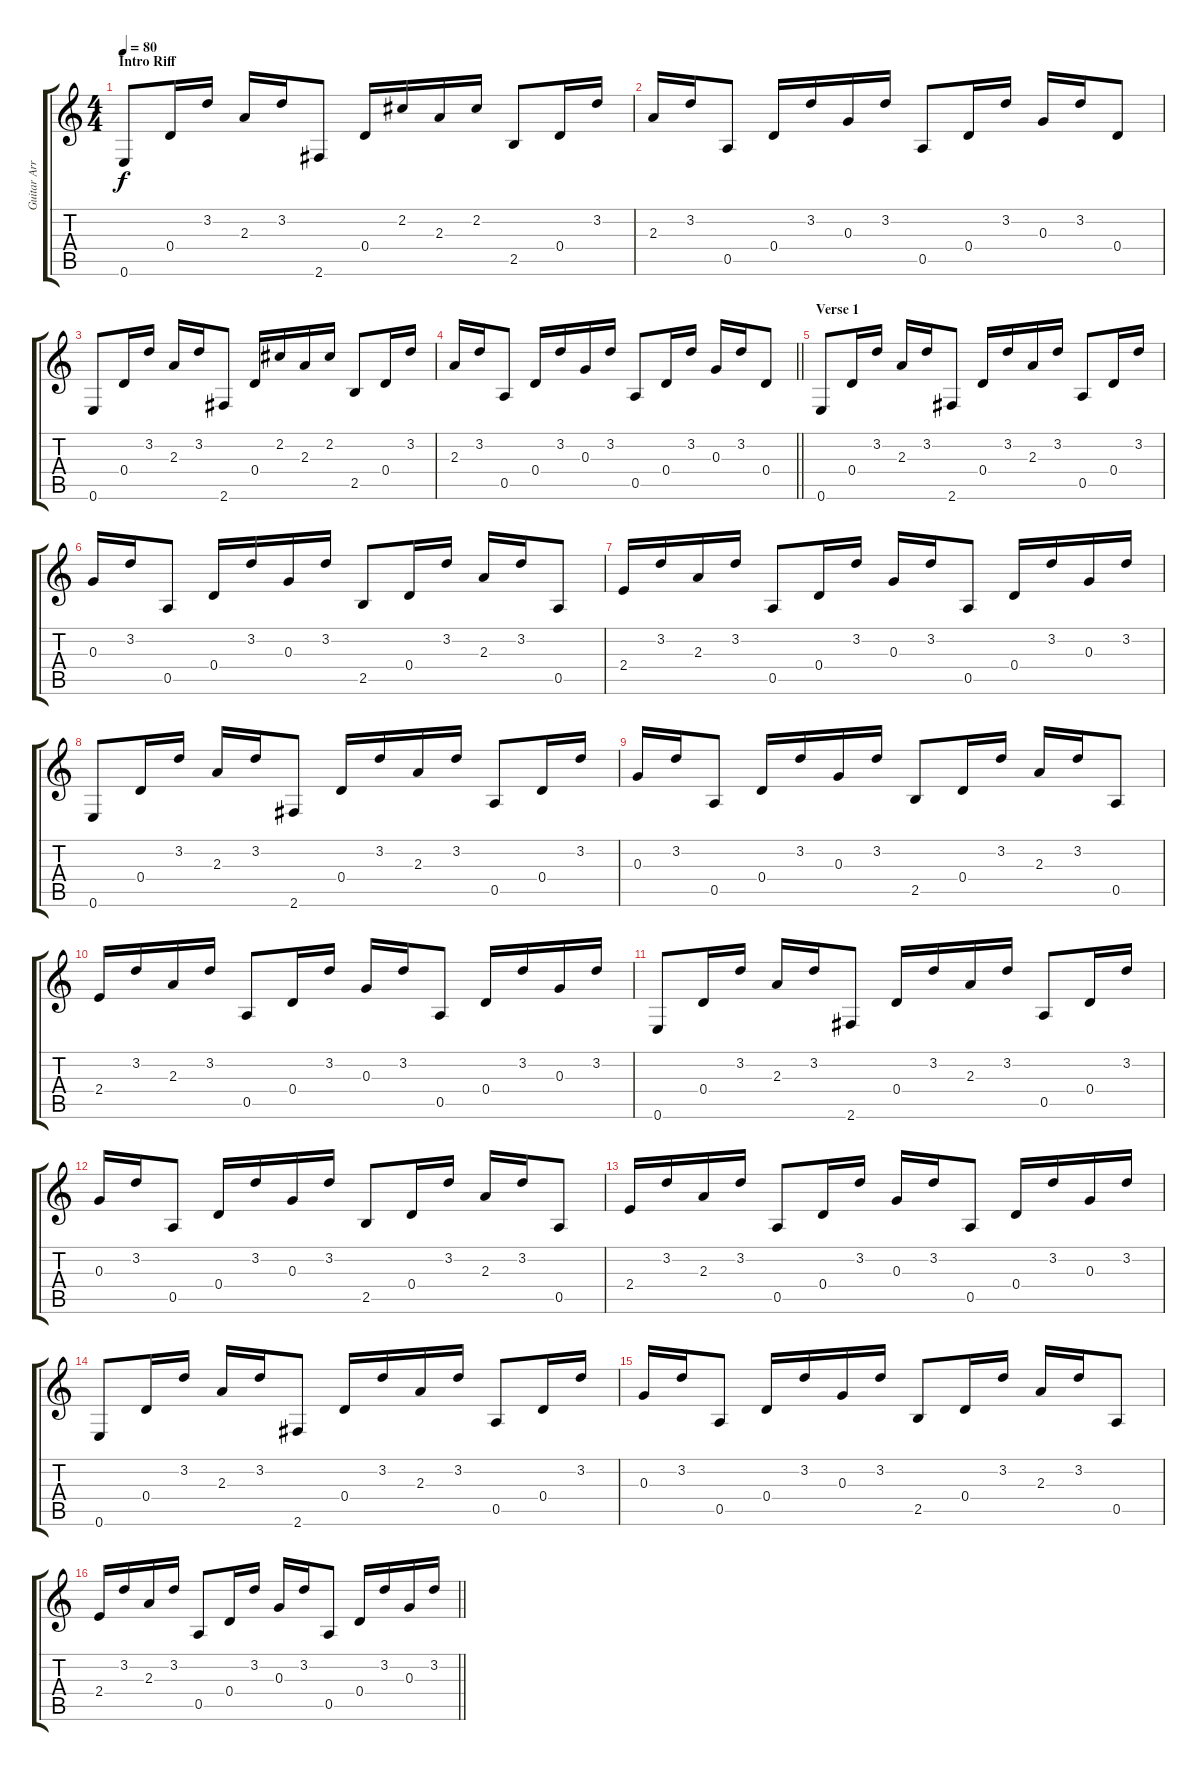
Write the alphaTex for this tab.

\track ("Guitar Arrpegios" "Guitar Arr") {instrument acousticguitarsteel}
\staff {score tabs}
\tuning (E4 B3 G3 D3 A2 E2) {hide}
\ts (4 4)
\section ("" "Intro Riff")
\tempo 80
\clef g2
\ks c
0.6.8{dy f instrument acousticguitarsteel} 0.4.16 3.2.16 2.3.16 3.2.16 2.6.8 0.4.16 2.2.16 2.3.16 2.2.16 2.5.8 0.4.16 3.2.16 |
2.3.16 3.2.16 0.5.8 0.4.16 3.2.16 0.3.16 3.2.16 0.5.8 0.4.16 3.2.16 0.3.16 3.2.16 0.4.8 |
0.6.8 0.4.16 3.2.16 2.3.16 3.2.16 2.6.8 0.4.16 2.2.16 2.3.16 2.2.16 2.5.8 0.4.16 3.2.16 |
\barLineRight lightlight
2.3.16 3.2.16 0.5.8 0.4.16 3.2.16 0.3.16 3.2.16 0.5.8 0.4.16 3.2.16 0.3.16 3.2.16 0.4.8 |
\section ("" "Verse 1")
0.6.8 0.4.16 3.2.16 2.3.16 3.2.16 2.6.8 0.4.16 3.2.16 2.3.16 3.2.16 0.5.8 0.4.16 3.2.16 |
0.3.16 3.2.16 0.5.8 0.4.16 3.2.16 0.3.16 3.2.16 2.5.8 0.4.16 3.2.16 2.3.16 3.2.16 0.5.8 |
2.4.16 3.2.16 2.3.16 3.2.16 0.5.8 0.4.16 3.2.16 0.3.16 3.2.16 0.5.8 0.4.16 3.2.16 0.3.16 3.2.16 |
0.6.8 0.4.16 3.2.16 2.3.16 3.2.16 2.6.8 0.4.16 3.2.16 2.3.16 3.2.16 0.5.8 0.4.16 3.2.16 |
0.3.16 3.2.16 0.5.8 0.4.16 3.2.16 0.3.16 3.2.16 2.5.8 0.4.16 3.2.16 2.3.16 3.2.16 0.5.8 |
2.4.16 3.2.16 2.3.16 3.2.16 0.5.8 0.4.16 3.2.16 0.3.16 3.2.16 0.5.8 0.4.16 3.2.16 0.3.16 3.2.16 |
0.6.8 0.4.16 3.2.16 2.3.16 3.2.16 2.6.8 0.4.16 3.2.16 2.3.16 3.2.16 0.5.8 0.4.16 3.2.16 |
0.3.16 3.2.16 0.5.8 0.4.16 3.2.16 0.3.16 3.2.16 2.5.8 0.4.16 3.2.16 2.3.16 3.2.16 0.5.8 |
2.4.16 3.2.16 2.3.16 3.2.16 0.5.8 0.4.16 3.2.16 0.3.16 3.2.16 0.5.8 0.4.16 3.2.16 0.3.16 3.2.16 |
0.6.8 0.4.16 3.2.16 2.3.16 3.2.16 2.6.8 0.4.16 3.2.16 2.3.16 3.2.16 0.5.8 0.4.16 3.2.16 |
0.3.16 3.2.16 0.5.8 0.4.16 3.2.16 0.3.16 3.2.16 2.5.8 0.4.16 3.2.16 2.3.16 3.2.16 0.5.8 |
\barLineRight lightlight
2.4.16 3.2.16 2.3.16 3.2.16 0.5.8 0.4.16 3.2.16 0.3.16 3.2.16 0.5.8 0.4.16 3.2.16 0.3.16 3.2.16
